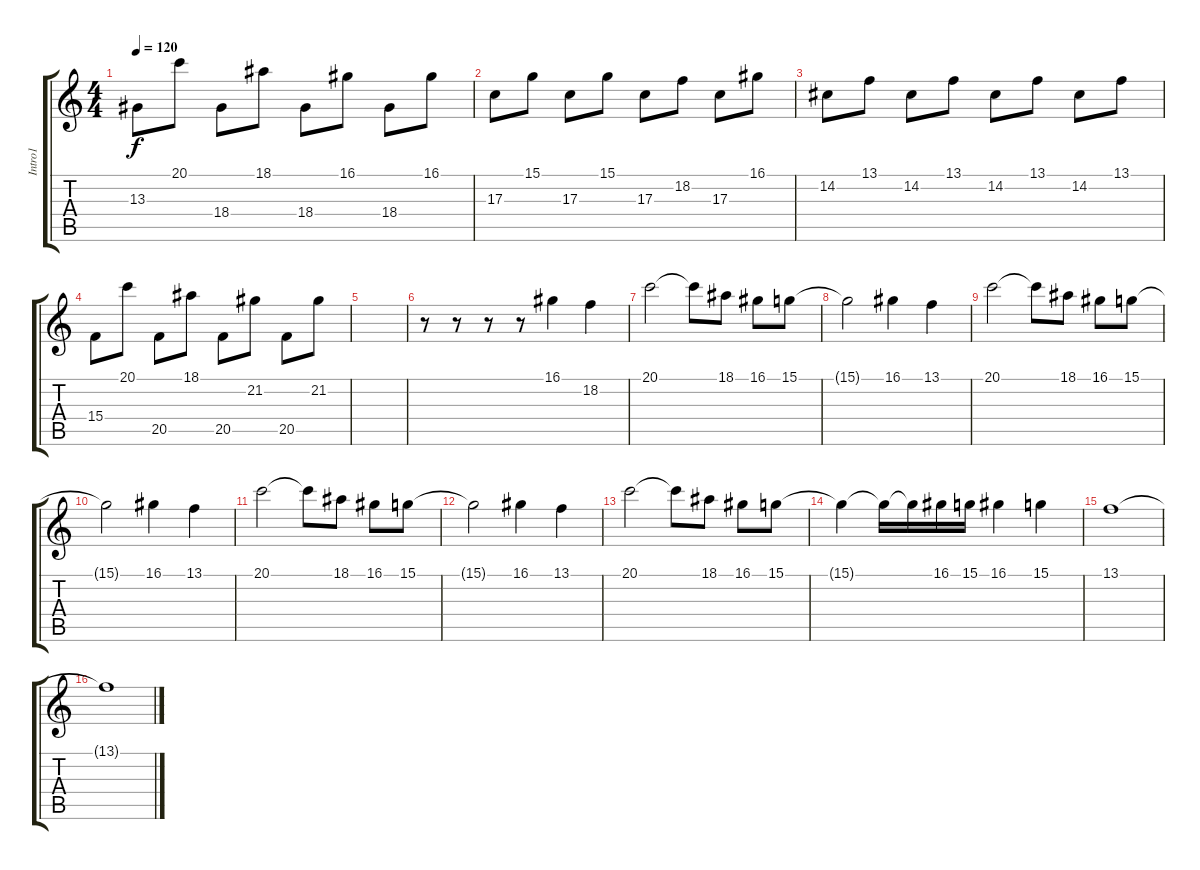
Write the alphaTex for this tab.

\track ("Intro1" "Intro1") {instrument lead6voice}
\staff {score tabs}
\tuning (E4 B3 G3 D3 A2 E2) {hide}
\ts (4 4)
\tempo 120
\clef g2
\ks c
13.3.8{dy f} 20.1.8 18.4.8 18.1.8 18.4.8 16.1.8 18.4.8 16.1.8 |
17.3.8 15.1.8 17.3.8 15.1.8 17.3.8 18.2.8 17.3.8 16.1.8 |
14.2.8 13.1.8 14.2.8 13.1.8 14.2.8 13.1.8 14.2.8 13.1.8 |
15.4.8 20.1.8 20.5.8 18.1.8 20.5.8 21.2.8 20.5.8 21.2.8 |
|
r.8 r.8 r.8 r.8 16.1.4 18.2.4 |
20.1.2 20.1{t}.8 18.1.8 16.1.8 15.1.8 |
15.1{t}.2 16.1.4 13.1.4 |
20.1.2 20.1{t}.8 18.1.8 16.1.8 15.1.8 |
15.1{t}.2 16.1.4 13.1.4 |
20.1.2 20.1{t}.8 18.1.8 16.1.8 15.1.8 |
15.1{t}.2 16.1.4 13.1.4 |
20.1.2 20.1{t}.8 18.1.8 16.1.8 15.1.8 |
15.1{t}.4 15.1{t}.16 15.1{t}.16 16.1.16 15.1.16 16.1.4 15.1.4 |
13.1.1 |
13.1{t}.1
